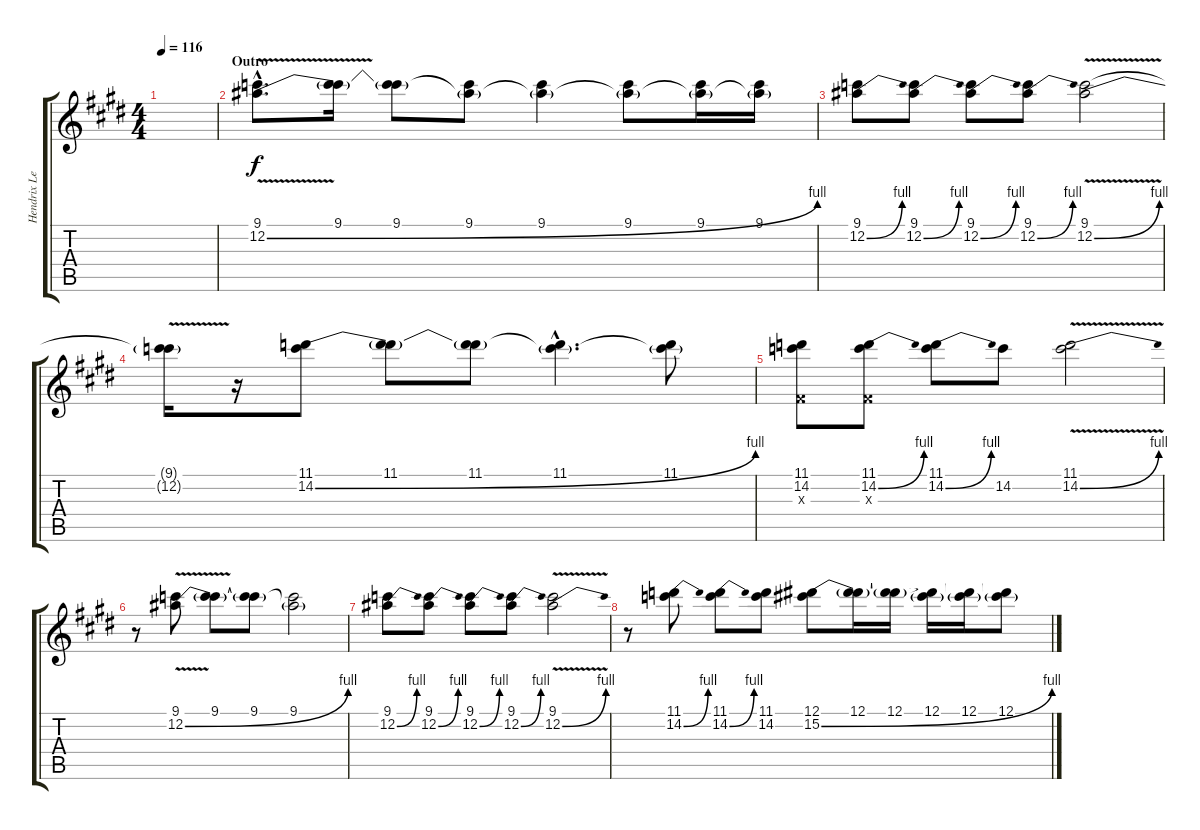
\track ("Hendrix Lead" "Hendrix Le") {instrument electricguitarjazz}
\staff {score tabs}
\tuning (Eb4 Bb3 Gb3 Db3 Ab2 Eb2) {hide}
\ts (4 4)
\tempo 116
\clef g2
\ks c#minor
|
\section ("" "Outro")
(9.1{hac} 12.2{be (bend 0 0 60 4) v hac}).8{d} (9.1 12.2{t}).16 (9.1 12.2{t}).8 (9.1 12.2{t}).8 (9.1 12.2{t}).4 (9.1 12.2{t}).8 (9.1 12.2{t}).16 (9.1 12.2{t}).16 |
(9.1 12.2{be (bend 0 0 60 4)}).8 (9.1 12.2{be (bend 0 0 60 4)}).8 (9.1 12.2{be (bend 0 0 60 4)}).8 (9.1 12.2{be (bend 0 0 60 4)}).8 (9.1 12.2{be (bend 0 0 60 4) v}).2 |
(9.1{t} 12.2{t}).16 r.16 (11.1 14.2{be (bend 0 0 60 4)}).8 (11.1 14.2{t}).8 (11.1 14.2{t}).8 (11.1{hac} 14.2{hac t}).4{d} (11.1 14.2{t}).8 |
(11.1 14.2 0.3{x}).8 (11.1 14.2{be (bend 0 0 60 4)} 0.3{x}).8 (11.1 14.2{be (bend 0 0 60 4)}).8 14.2.8 (11.1 14.2{be (bend 0 0 60 4) v}).2 |
r.8 (9.1 12.2{be (bend 0 0 60 4) v}).8 (9.1 12.2{t}).8 (9.1 12.2{t}).8 (9.1 12.2{t}).2 |
(9.1 12.2{be (bend 0 0 60 4)}).8 (9.1 12.2{be (bend 0 0 60 4)}).8 (9.1 12.2{be (bend 0 0 60 4)}).8 (9.1 12.2{be (bend 0 0 60 4)}).8 (9.1 12.2{be (bend 0 0 60 4) v}).2 |
r.8 (11.1 14.2{be (bend 0 0 60 4)}).8 (11.1 14.2{be (bend 0 0 60 4)}).8 (11.1 14.2).8 (12.1 15.2{be (bend 0 0 60 4)}).8 (12.1 15.2{t}).16 (12.1 15.2{t}).16 (12.1 15.2{t}).16 (12.1 15.2{t}).16 (12.1 15.2{t}).8
